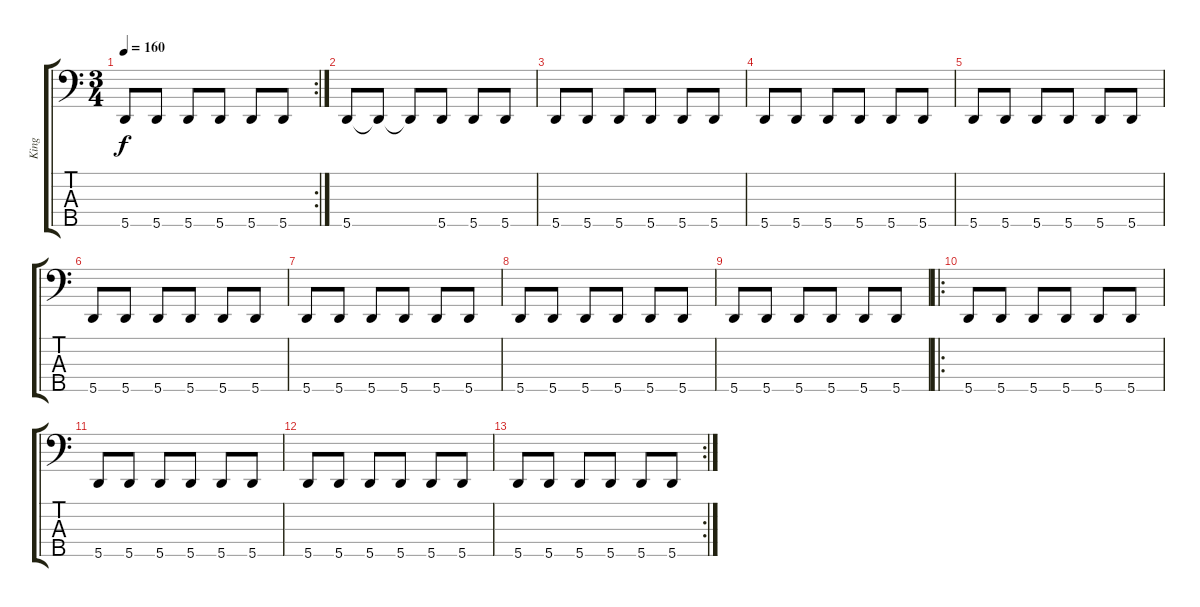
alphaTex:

\track ("King" "King") {instrument electricbassfinger}
\staff {score tabs}
\tuning (F2 C2 G1 D1 A0) {hide}
\rc 2
\ts (3 4)
\tempo 160
\clef f4
\ks c
5.5.8{dy f} 5.5.8 5.5.8 5.5.8 5.5.8 5.5.8 |
5.5.8 5.5{t}.8 5.5{t}.8 5.5.8 5.5.8 5.5.8 |
5.5.8 5.5.8 5.5.8 5.5.8 5.5.8 5.5.8 |
5.5.8 5.5.8 5.5.8 5.5.8 5.5.8 5.5.8 |
5.5.8 5.5.8 5.5.8 5.5.8 5.5.8 5.5.8 |
5.5.8 5.5.8 5.5.8 5.5.8 5.5.8 5.5.8 |
5.5.8 5.5.8 5.5.8 5.5.8 5.5.8 5.5.8 |
5.5.8 5.5.8 5.5.8 5.5.8 5.5.8 5.5.8 |
5.5.8 5.5.8 5.5.8 5.5.8 5.5.8 5.5.8 |
\ro
5.5.8 5.5.8 5.5.8 5.5.8 5.5.8 5.5.8 |
5.5.8 5.5.8 5.5.8 5.5.8 5.5.8 5.5.8 |
5.5.8 5.5.8 5.5.8 5.5.8 5.5.8 5.5.8 |
\rc 2
5.5.8 5.5.8 5.5.8 5.5.8 5.5.8 5.5.8
